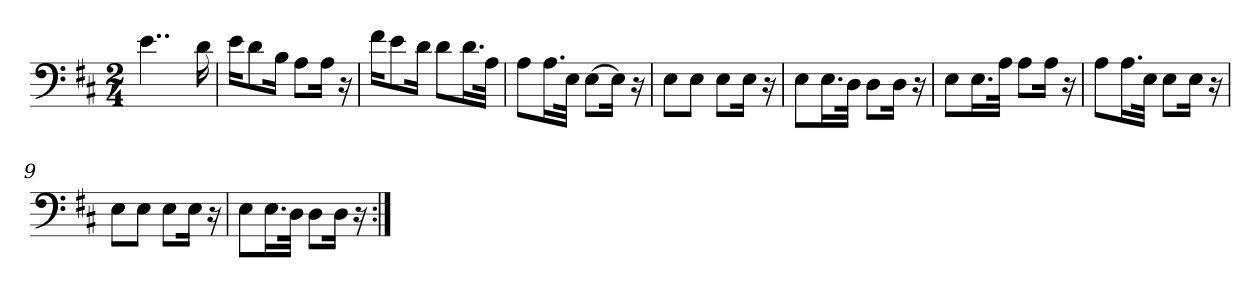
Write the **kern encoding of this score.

**kern
*part1
*staff1
*clefF4
*k[f#c#]
*M2/4
=1
4..e\
16d\
=2
16e\KL
8d\
16B\Jk
8A\L
16A\Jk
16r
=3
16f#\KL
8e\
16d\Jk
8d\L
16.d\L
32A\JJk
=4
8A\L
16.A\L
32E\JJk
[8E\L
16E\Jk]
16r
=5
8E\L
8E\J
8E\L
16E\Jk
16r
=6
8E\L
16.E\L
32D\JJk
8D\L
16D\Jk
16r
=7
8E\L
16.E\L
32A\JJk
8A\L
16A\Jk
16r
=8
8A\L
16.A\L
32E\JJk
8E\L
16E\Jk
16r
=9
8E\L
8E\J
8E\L
16E\Jk
16r
=10
8E\L
16.E\L
32D\JJk
8D\L
16D\Jk
16r
=:|!
*-
